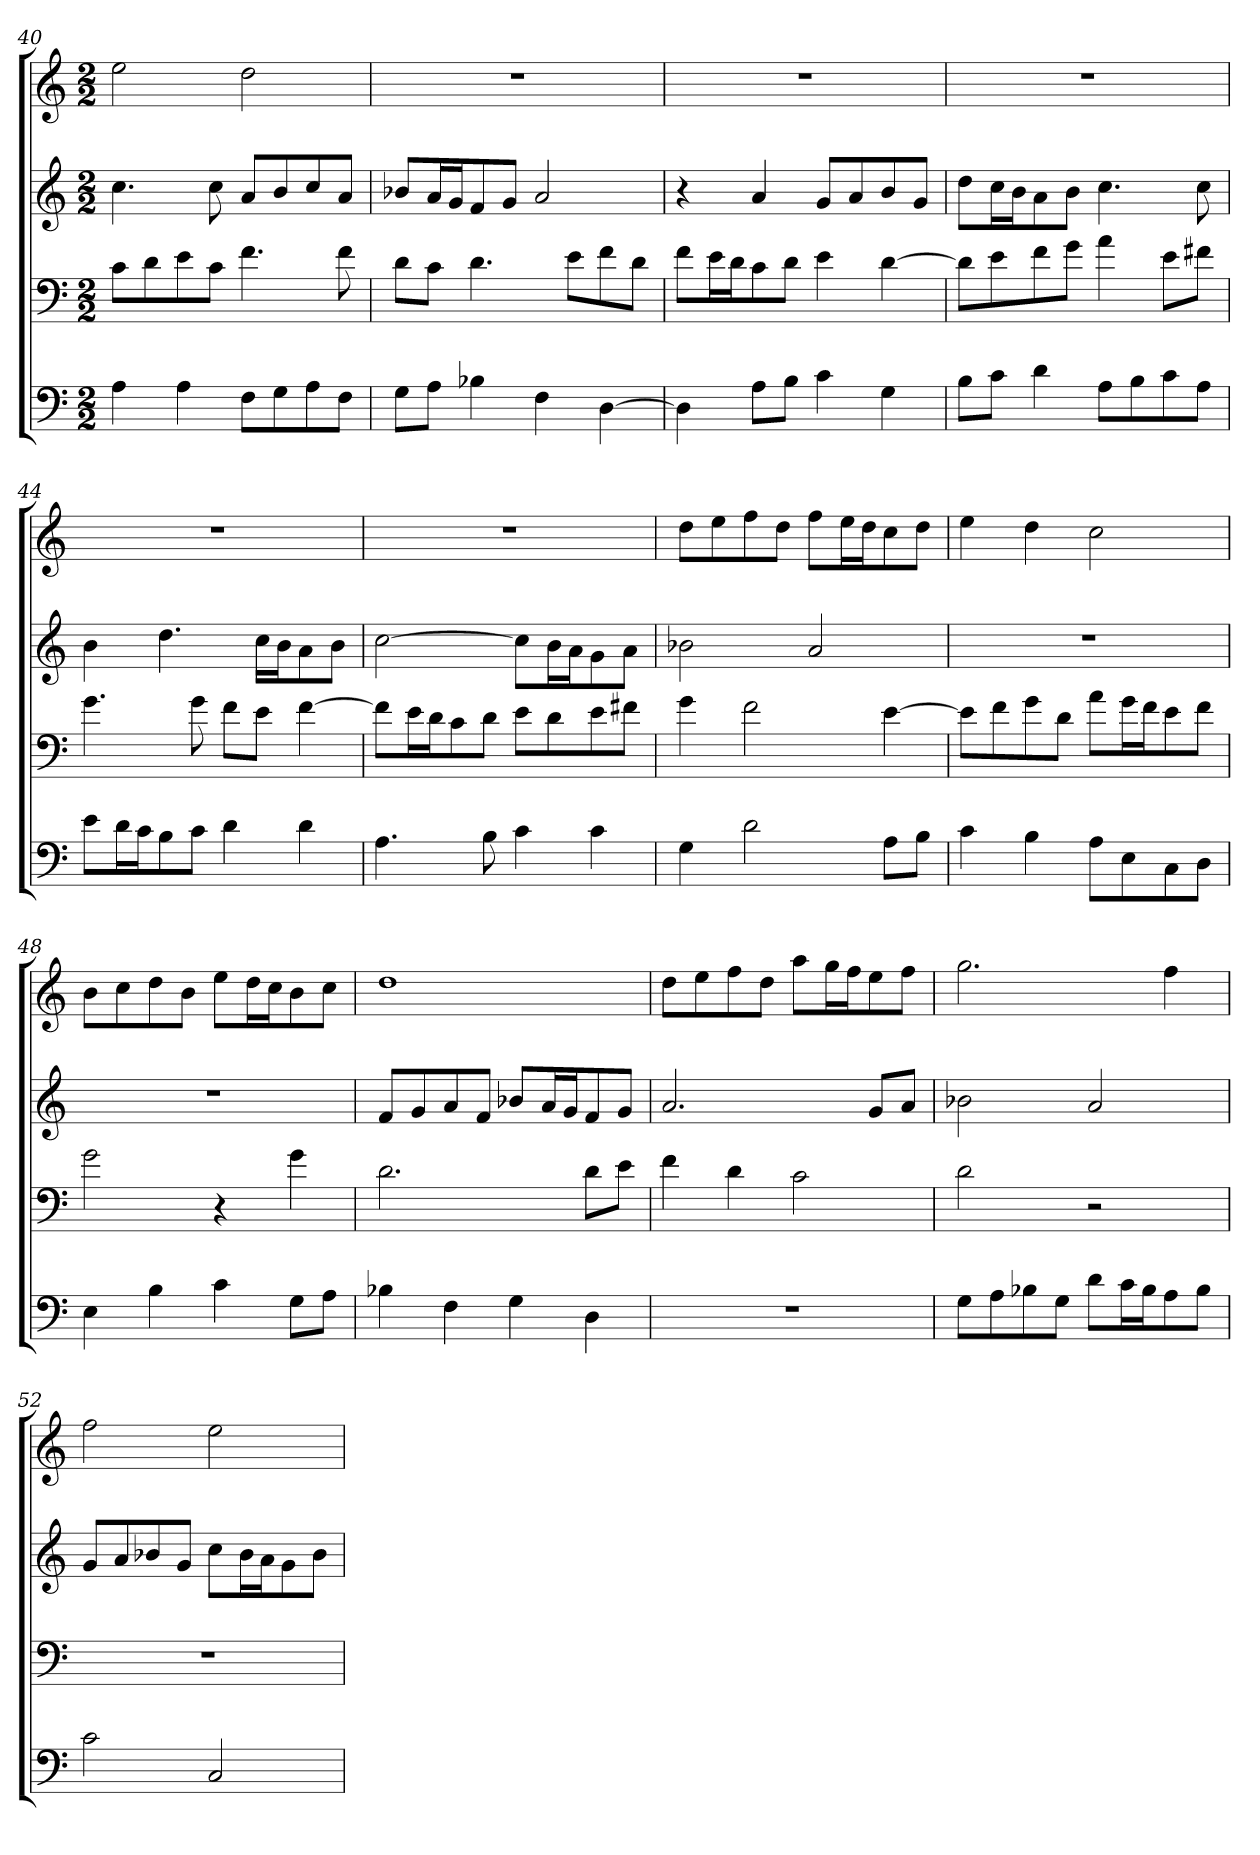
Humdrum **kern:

**kern	**kern	**kern	**kern
*part4	*part3	*part2	*part1
*staff4	*staff3	*staff2	*staff1
*clefF4	*clefF4	*clefG2	*clefG2
*k[]	*k[]	*k[]	*k[]
*D:dor	*D:dor	*D:dor	*D:dor
*M2/2	*M2/2	*M2/2	*M2/2
=40	=40	=40	=40
4A	8c\L	4.cc	2ee
.	8d\	.	.
4A	8e\	.	.
.	8c\J	8cc	.
8F\L	4.f	8a/L	2dd
8G\	.	8b/	.
8A\	.	8cc/	.
8F\J	8f	8a/J	.
=41	=41	=41	=41
8G\L	8d\L	8b-X/L	1r
8A\J	8c\J	16a/L	.
.	.	16g/J	.
4B-X	4.d	8f/	.
.	.	8g/J	.
4F	.	2a	.
.	8e\L	.	.
[4D	8f\	.	.
.	8d\J	.	.
=42	=42	=42	=42
4D]	8f\L	4r	1r
.	16e\L	.	.
.	16d\J	.	.
8A\L	8c\	4a	.
8B\J	8d\J	.	.
4c	4e	8g/L	.
.	.	8a/	.
4G	[4d	8b/	.
.	.	8g/J	.
=43	=43	=43	=43
8B\L	8d\L]	8dd\L	1r
8c\J	8e\	16cc\L	.
.	.	16b\J	.
4d	8f\	8a\	.
.	8g\J	8b\J	.
8A\L	4a	4.cc	.
8B\	.	.	.
8c\	8e\L	.	.
8A\J	8f#X\J	8cc	.
=44	=44	=44	=44
8e\L	4.g	4b	1r
16d\L	.	.	.
16c\J	.	.	.
8B\	.	4.dd	.
8c\J	8g	.	.
4d	8f\L	.	.
.	8e\J	16cc\LL	.
.	.	16b\J	.
4d	[4f	8a\	.
.	.	8b\J	.
=45	=45	=45	=45
4.A	8f\L]	[2cc	1r
.	16e\L	.	.
.	16d\J	.	.
.	8c\	.	.
8B	8d\J	.	.
4c	8e\L	8cc\L]	.
.	8d\	16b\L	.
.	.	16a\J	.
4c	8e\	8g\	.
.	8f#X\J	8a\J	.
=46	=46	=46	=46
4G	4g	2b-X	8dd\L
.	.	.	8ee\
2d	2f	.	8ff\
.	.	.	8dd\J
.	.	2a	8ff\L
.	.	.	16ee\L
.	.	.	16dd\J
8A\L	[4e	.	8cc\
8B\J	.	.	8dd\J
=47	=47	=47	=47
4c	8e\L]	1r	4ee
.	8f\	.	.
4B	8g\	.	4dd
.	8d\J	.	.
8A\L	8a\L	.	2cc
8E\	16g\L	.	.
.	16f\J	.	.
8C\	8e\	.	.
8D\J	8f\J	.	.
=48	=48	=48	=48
4E	2g	1r	8b\L
.	.	.	8cc\
4B	.	.	8dd\
.	.	.	8b\J
4c	4r	.	8ee\L
.	.	.	16dd\L
.	.	.	16cc\J
8G\L	4g	.	8b\
8A\J	.	.	8cc\J
=49	=49	=49	=49
4B-X	2.d	8f/L	1dd
.	.	8g/	.
4F	.	8a/	.
.	.	8f/J	.
4G	.	8b-X/L	.
.	.	16a/L	.
.	.	16g/J	.
4D	8d\L	8f/	.
.	8e\J	8g/J	.
=50	=50	=50	=50
1r	4f	2.a	8dd\L
.	.	.	8ee\
.	4d	.	8ff\
.	.	.	8dd\J
.	2c	.	8aa\L
.	.	.	16gg\L
.	.	.	16ff\J
.	.	8g/L	8ee\
.	.	8a/J	8ff\J
=51	=51	=51	=51
8G\L	2d	2b-X	2.gg
8A\	.	.	.
8B-X\	.	.	.
8G\J	.	.	.
8d\L	2r	2a	.
16c\L	.	.	.
16B-\J	.	.	.
8A\	.	.	4ff
8B-\J	.	.	.
=52	=52	=52	=52
2c	1r	8g/L	2ff
.	.	8a/	.
.	.	8b-X/	.
.	.	8g/J	.
2C	.	8cc\L	2ee
.	.	16b-\L	.
.	.	16a\J	.
.	.	8g\	.
.	.	8b-\J	.
=	=	=	=
*-	*-	*-	*-
